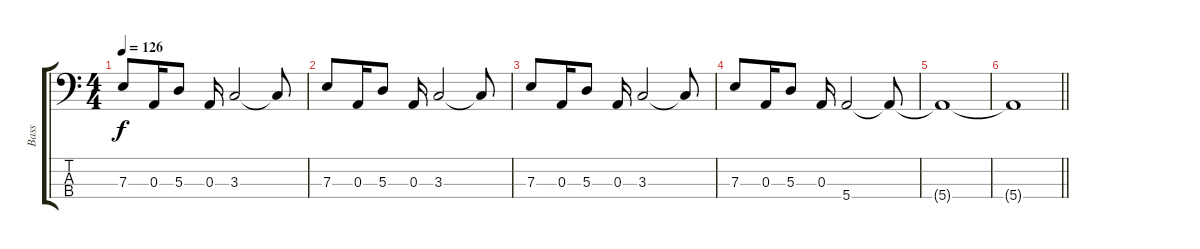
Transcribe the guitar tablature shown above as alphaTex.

\track ("Bass" "Bass") {instrument electricbassfinger}
\staff {score tabs}
\tuning (G2 D2 A1 E1) {hide}
\ts (4 4)
\tempo 126
\clef f4
\ks c
7.3.8{dy f} 0.3.16 5.3.8 0.3.16 3.3.2 3.3{t}.8 |
7.3.8 0.3.16 5.3.8 0.3.16 3.3.2 3.3{t}.8 |
7.3.8 0.3.16 5.3.8 0.3.16 3.3.2 3.3{t}.8 |
7.3.8 0.3.16 5.3.8 0.3.16 5.4.2 5.4{t}.8 |
5.4{t}.1 |
\barLineRight lightlight
5.4{t}.1
